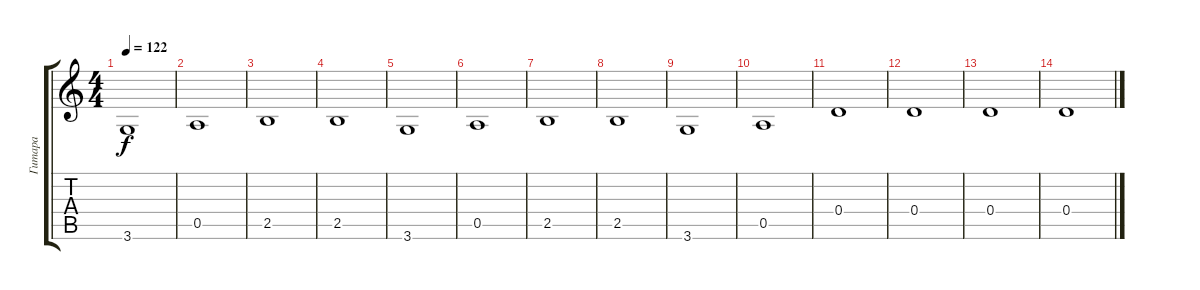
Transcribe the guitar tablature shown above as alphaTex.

\track ("Гитара" "Гитара") {instrument electricguitarmuted}
\staff {score tabs}
\tuning (E4 B3 G3 D3 A2 E2) {hide}
\ts (4 4)
\tempo 122
\clef g2
\ks c
3.6.1{dy f} |
0.5.1 |
2.5.1 |
2.5.1 |
3.6.1 |
0.5.1 |
2.5.1 |
2.5.1 |
3.6.1 |
0.5.1 |
0.4.1 |
0.4.1 |
0.4.1 |
0.4.1
